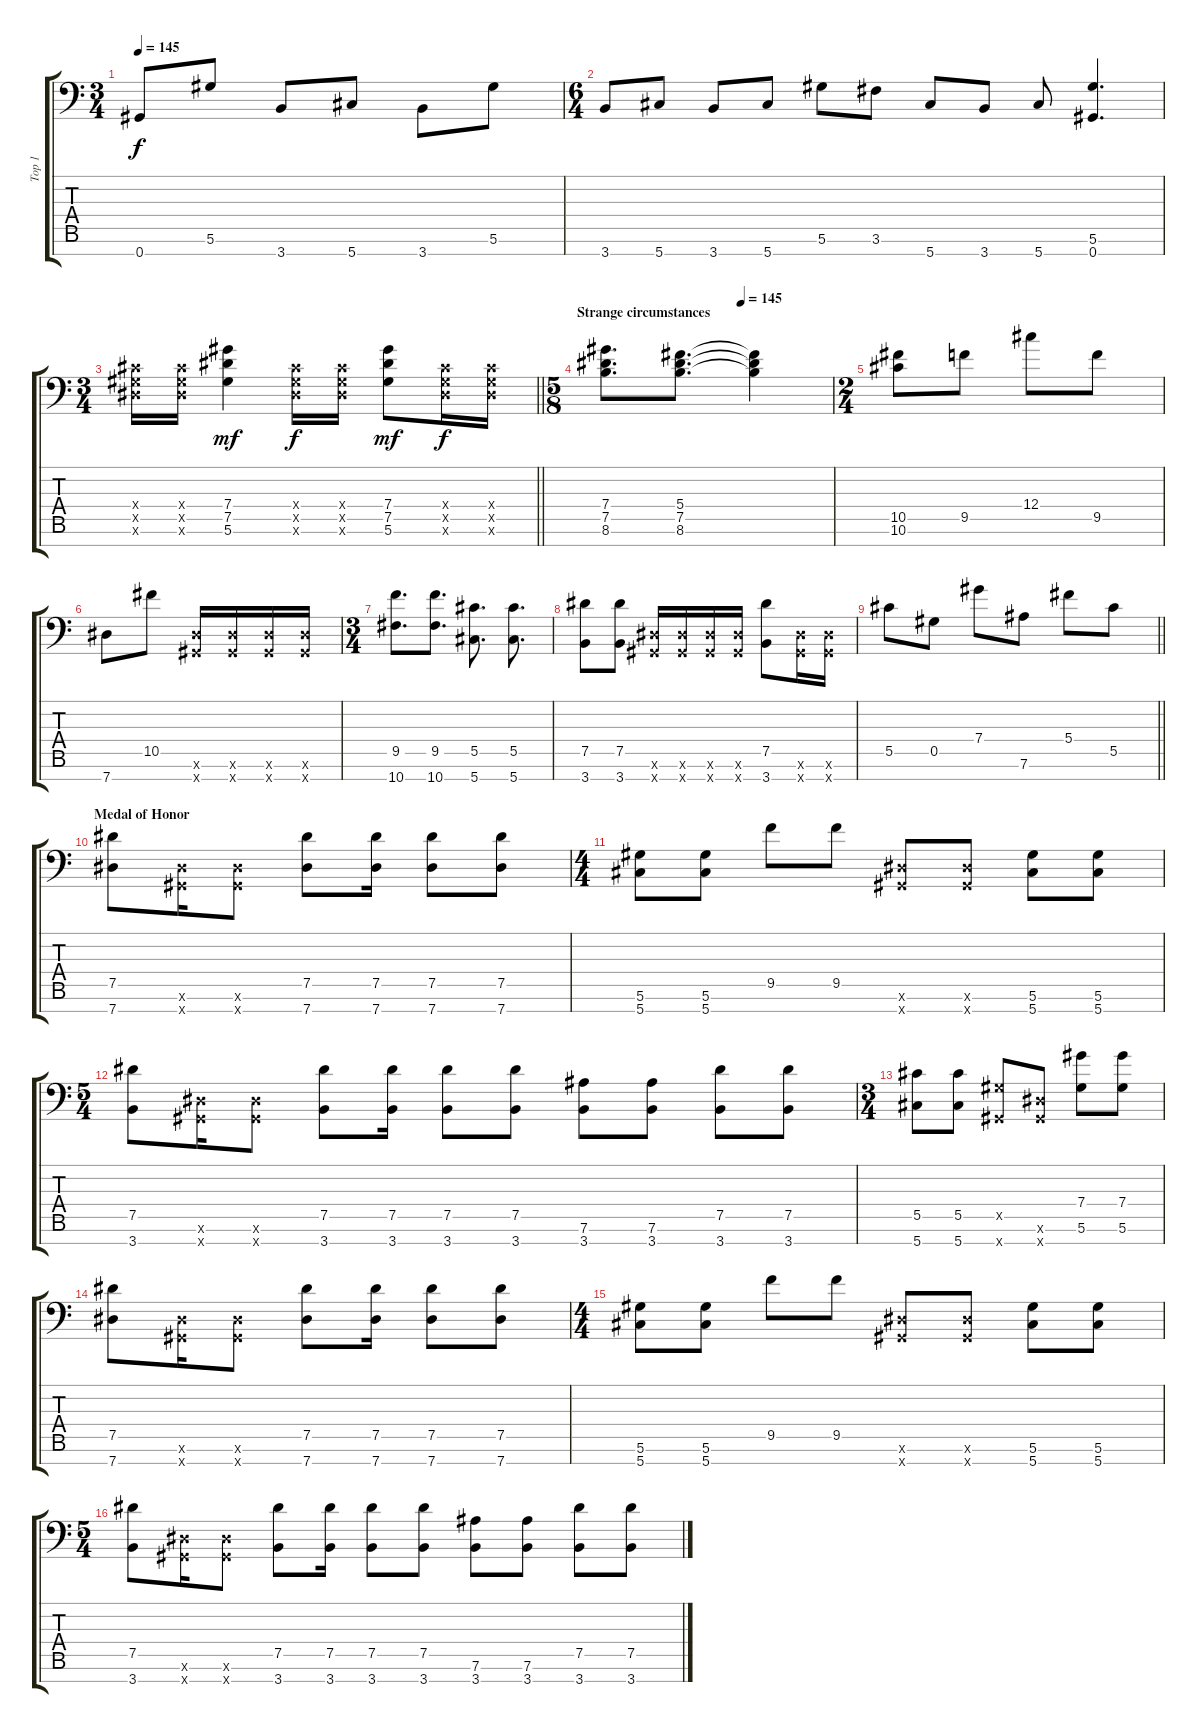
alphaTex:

\track ("Top 1" "Top 1") {instrument distortionguitar}
\staff {score tabs}
\tuning (Eb4 Bb3 F3 Db3 Ab2 Eb2 Ab1) {hide}
\ts (3 4)
\tempo 145
\clef f4
\ks c
0.7.8{dy f} 5.6.8 3.7.8 5.7.8 3.7.8 5.6.8 |
\ts (6 4)
3.7.8 5.7.8 3.7.8 5.7.8 5.6.8 3.6.8 5.7.8 3.7.8 5.7.8 (5.6 0.7).4{d} |
\ts (3 4)
\barLineRight lightlight
(0.4{x} 0.5{x} 0.6{x}).16 (0.4{x} 0.5{x} 0.6{x}).16 (7.4 7.5 5.6).4{dy mf} (0.4{x} 0.5{x} 0.6{x}).16{dy f} (0.4{x} 0.5{x} 0.6{x}).16 (7.4 7.5 5.6).8{dy mf} (0.4{x} 0.5{x} 0.6{x}).16{dy f} (0.4{x} 0.5{x} 0.6{x}).16 |
\ts (5 8)
\section ("" "Strange circumstances")
\tempo (145 0.6)
(7.4 7.5 8.6).8{d} (5.4 7.5 8.6).8{d} (5.4{t} 7.5{t} 8.6{t}).4 |
\ts (2 4)
(10.5 10.6).8 9.5.8 12.4.8 9.5.8 |
7.7.8 10.5.8 (0.6{x} 0.7{x}).16 (0.6{x} 0.7{x}).16 (0.6{x} 0.7{x}).16 (0.6{x} 0.7{x}).16 |
\ts (3 4)
(9.5 10.7).8{d} (9.5 10.7).8{d} (5.5 5.7).8{d} (5.5 5.7).8{d} |
(7.5 3.7).8 (7.5 3.7).8 (0.6{x} 0.7{x}).16 (0.6{x} 0.7{x}).16 (0.6{x} 0.7{x}).16 (0.6{x} 0.7{x}).16 (7.5 3.7).8 (0.6{x} 0.7{x}).16 (0.6{x} 0.7{x}).16 |
\barLineRight lightlight
5.5.8 0.5.8 7.4.8 7.6.8 5.4.8 5.5.8 |
\section ("" "Medal of Honor")
(7.5 7.7).8 (0.6{x} 0.7{x}).16 (0.6{x} 0.7{x}).8 (7.5 7.7).8 (7.5 7.7).16 (7.5 7.7).8 (7.5 7.7).8 |
\ts (4 4)
(5.6 5.7).8 (5.6 5.7).8 9.5.8 9.5.8 (0.6{x} 0.7{x}).8 (0.6{x} 0.7{x}).8 (5.6 5.7).8 (5.6 5.7).8 |
\ts (5 4)
(7.5 3.7).8 (0.6{x} 0.7{x}).16 (0.6{x} 0.7{x}).8 (7.5 3.7).8 (7.5 3.7).16 (7.5 3.7).8 (7.5 3.7).8 (7.6 3.7).8 (7.6 3.7).8 (7.5 3.7).8 (7.5 3.7).8 |
\ts (3 4)
(5.5 5.7).8 (5.5 5.7).8 (0.5{x} 0.7{x}).8 (0.6{x} 0.7{x}).8 (7.4 5.6).8 (7.4 5.6).8 |
(7.5 7.7).8 (0.6{x} 0.7{x}).16 (0.6{x} 0.7{x}).8 (7.5 7.7).8 (7.5 7.7).16 (7.5 7.7).8 (7.5 7.7).8 |
\ts (4 4)
(5.6 5.7).8 (5.6 5.7).8 9.5.8 9.5.8 (0.6{x} 0.7{x}).8 (0.6{x} 0.7{x}).8 (5.6 5.7).8 (5.6 5.7).8 |
\ts (5 4)
(7.5 3.7).8 (0.6{x} 0.7{x}).16 (0.6{x} 0.7{x}).8 (7.5 3.7).8 (7.5 3.7).16 (7.5 3.7).8 (7.5 3.7).8 (7.6 3.7).8 (7.6 3.7).8 (7.5 3.7).8 (7.5 3.7).8
